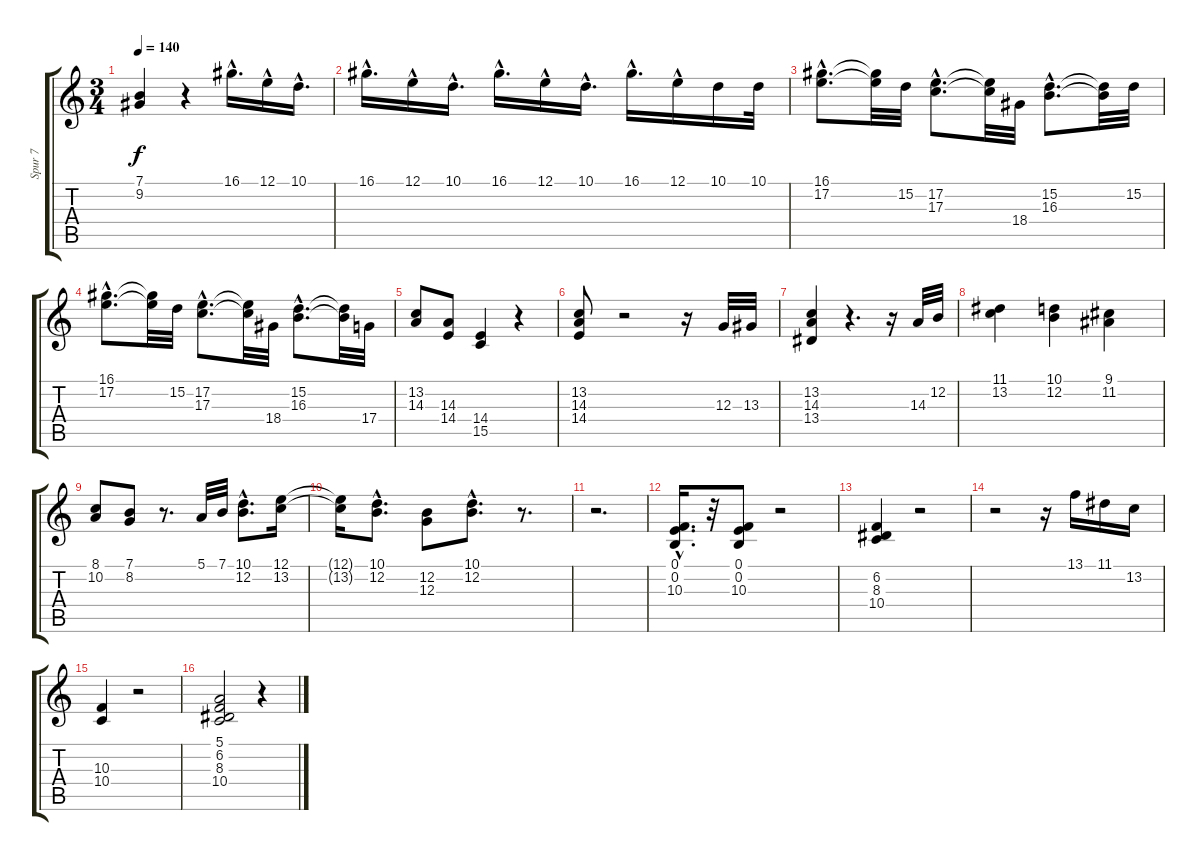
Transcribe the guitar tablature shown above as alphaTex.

\track ("Spur 7" "Spur 7") {instrument electricpiano1}
\staff {score tabs}
\tuning (E4 B3 G3 D3 A2 E2) {hide}
\ts (3 4)
\tempo 140
\clef g2
\ks c
(7.1 9.2).4{dy f} r.4 16.1{hac}.16{d} 12.1{hac}.16 10.1{hac}.16{d} |
16.1{hac}.16{d} 12.1{hac}.16 10.1{hac}.16{d} 16.1{hac}.16{d} 12.1{hac}.16 10.1{hac}.16{d} 16.1{hac}.16{d} 12.1{hac}.16 10.1.16 10.1.32 |
(16.1{hac} 17.2{hac}).8{d} (16.1{t} 17.2{t}).32 15.2.32 (17.2{hac} 17.3{hac}).8{d} (17.2{t} 17.3{t}).32 18.4.32 (15.2{hac} 16.3{hac}).8{d} (15.2{t} 16.3{t}).32 15.2.32 |
(16.1{hac} 17.2{hac}).8{d} (16.1{t} 17.2{t}).32 15.2.32 (17.2{hac} 17.3{hac}).8{d} (17.2{t} 17.3{t}).32 18.4.32 (15.2{hac} 16.3{hac}).8{d} (15.2{t} 16.3{t}).32 17.4.32 |
(13.2 14.3).8 (14.3 14.4).8 (14.4 15.5).4 r.4 |
(13.2 14.3 14.4).8 r.2 r.16 12.3.32 13.3.32 |
(13.2 14.3 13.4).4 r.4{d} r.16 14.3.32 12.2.32 |
(11.1 13.2).4 (10.1 12.2).4 (9.1 11.2).4 |
(8.1 10.2).8 (7.1 8.2).8 r.8{d} 5.1.32 7.1.32 (10.1{hac} 12.2{hac}).8{d} (12.1 13.2).16 |
(12.1{t} 13.2{t}).16 (10.1{hac} 12.2{hac}).8{d} (12.2 12.3).8 (10.1{hac} 12.2{hac}).8{d} r.8{d} |
r.2{d} |
(0.1{hac} 0.2{hac} 10.3{hac}).16{d} r.32 (0.1 0.2 10.3).8 r.2 |
(6.2 8.3 10.4).4 r.2 |
r.2 r.16 13.1.16 11.1.16 13.2.16 |
(10.3 10.4).4 r.2 |
(5.1 6.2 8.3 10.4).2 r.4
